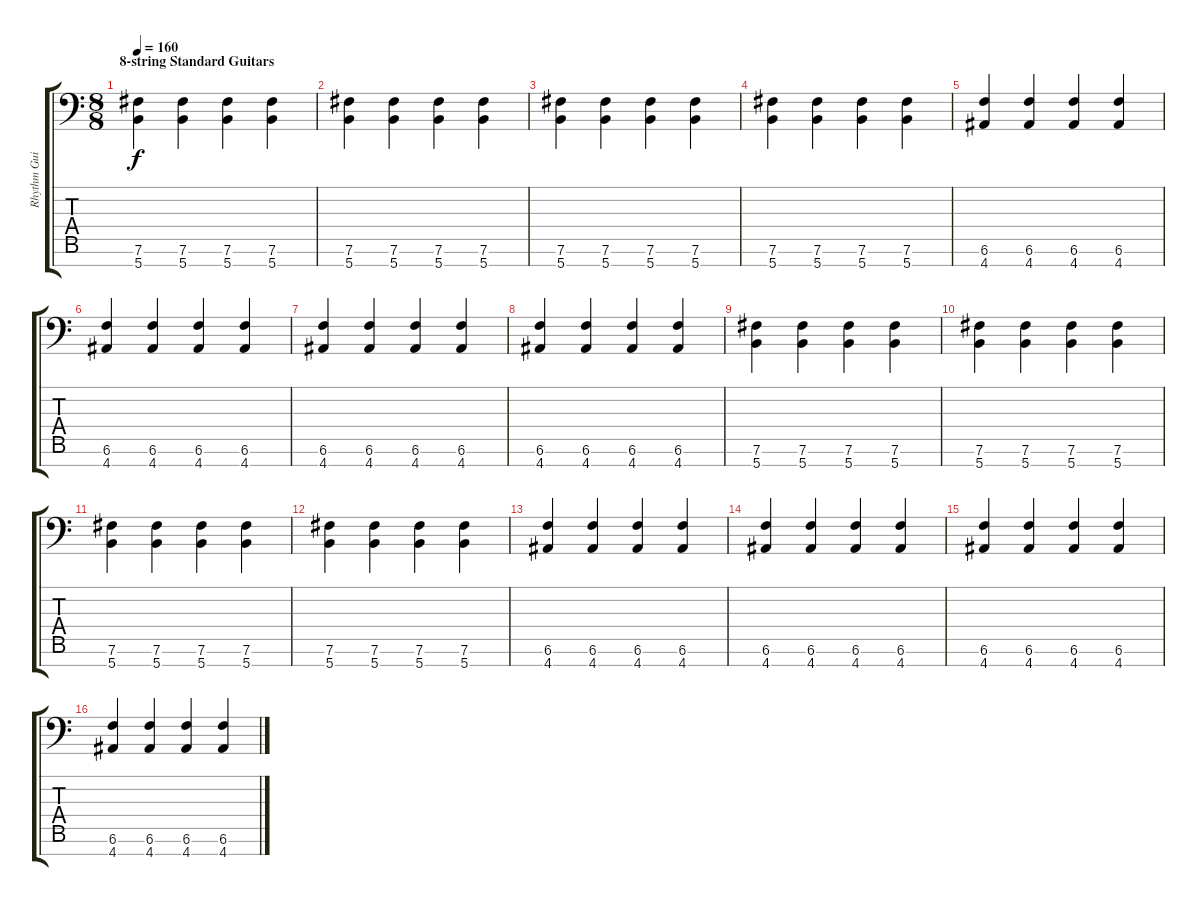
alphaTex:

\track ("Rhythm Guitar 1" "Rhythm Gui") {instrument overdrivenguitar}
\staff {score tabs}
\tuning (B3 G3 D3 A2 E2 B1 Gb1) {hide}
\ts (8 8)
\section ("" "8-string Standard Guitars")
\tempo 160
\clef f4
\ks c
(7.6 5.7).4{dy f instrument overdrivenguitar} (7.6 5.7).4 (7.6 5.7).4 (7.6 5.7).4 |
(7.6 5.7).4 (7.6 5.7).4 (7.6 5.7).4 (7.6 5.7).4 |
(7.6 5.7).4 (7.6 5.7).4 (7.6 5.7).4 (7.6 5.7).4 |
(7.6 5.7).4 (7.6 5.7).4 (7.6 5.7).4 (7.6 5.7).4 |
(6.6 4.7).4 (6.6 4.7).4 (6.6 4.7).4 (6.6 4.7).4 |
(6.6 4.7).4 (6.6 4.7).4 (6.6 4.7).4 (6.6 4.7).4 |
(6.6 4.7).4 (6.6 4.7).4 (6.6 4.7).4 (6.6 4.7).4 |
(6.6 4.7).4 (6.6 4.7).4 (6.6 4.7).4 (6.6 4.7).4 |
(7.6 5.7).4 (7.6 5.7).4 (7.6 5.7).4 (7.6 5.7).4 |
(7.6 5.7).4 (7.6 5.7).4 (7.6 5.7).4 (7.6 5.7).4 |
(7.6 5.7).4 (7.6 5.7).4 (7.6 5.7).4 (7.6 5.7).4 |
(7.6 5.7).4 (7.6 5.7).4 (7.6 5.7).4 (7.6 5.7).4 |
(6.6 4.7).4 (6.6 4.7).4 (6.6 4.7).4 (6.6 4.7).4 |
(6.6 4.7).4 (6.6 4.7).4 (6.6 4.7).4 (6.6 4.7).4 |
(6.6 4.7).4 (6.6 4.7).4 (6.6 4.7).4 (6.6 4.7).4 |
(6.6 4.7).4 (6.6 4.7).4 (6.6 4.7).4 (6.6 4.7).4
